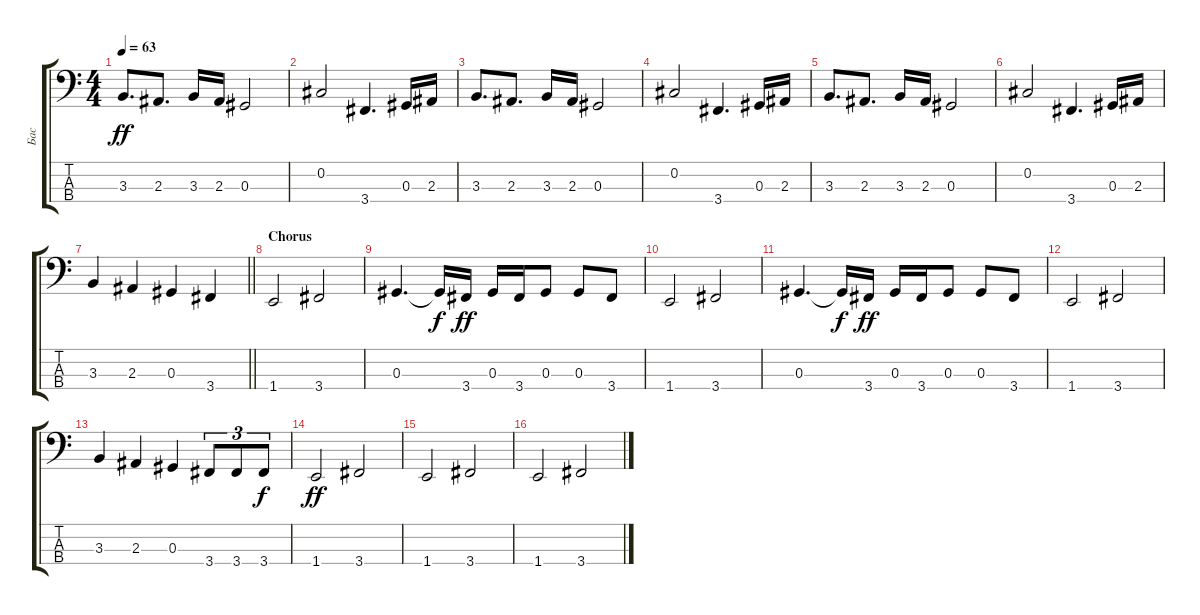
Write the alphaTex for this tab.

\track ("Бас" "Бас") {instrument electricbasspick}
\staff {score tabs}
\tuning (Gb2 Db2 Ab1 Eb1) {hide}
\ts (4 4)
\tempo 63
\clef f4
\ks c
3.3.8{d dy ff} 2.3.8{d} 3.3.16 2.3.16 0.3.2 |
0.2.2 3.4.4{d} 0.3.16 2.3.16 |
3.3.8{d} 2.3.8{d} 3.3.16 2.3.16 0.3.2 |
0.2.2 3.4.4{d} 0.3.16 2.3.16 |
3.3.8{d} 2.3.8{d} 3.3.16 2.3.16 0.3.2 |
0.2.2 3.4.4{d} 0.3.16 2.3.16 |
\barLineRight lightlight
3.3.4 2.3.4 0.3.4 3.4.4 |
\section ("" "Chorus")
1.4.2 3.4.2 |
0.3.4{d} 0.3{t}.16{dy f} 3.4.16{dy ff} 0.3.16 3.4.16 0.3.8 0.3.8 3.4.8 |
1.4.2 3.4.2 |
0.3.4{d} 0.3{t}.16{dy f} 3.4.16{dy ff} 0.3.16 3.4.16 0.3.8 0.3.8 3.4.8 |
1.4.2 3.4.2 |
3.3.4 2.3.4 0.3.4 3.4.8{tu (3 2)} 3.4.8{tu (3 2)} 3.4.8{tu (3 2) dy f} |
1.4.2{dy ff} 3.4.2 |
1.4.2 3.4.2 |
1.4.2 3.4.2
